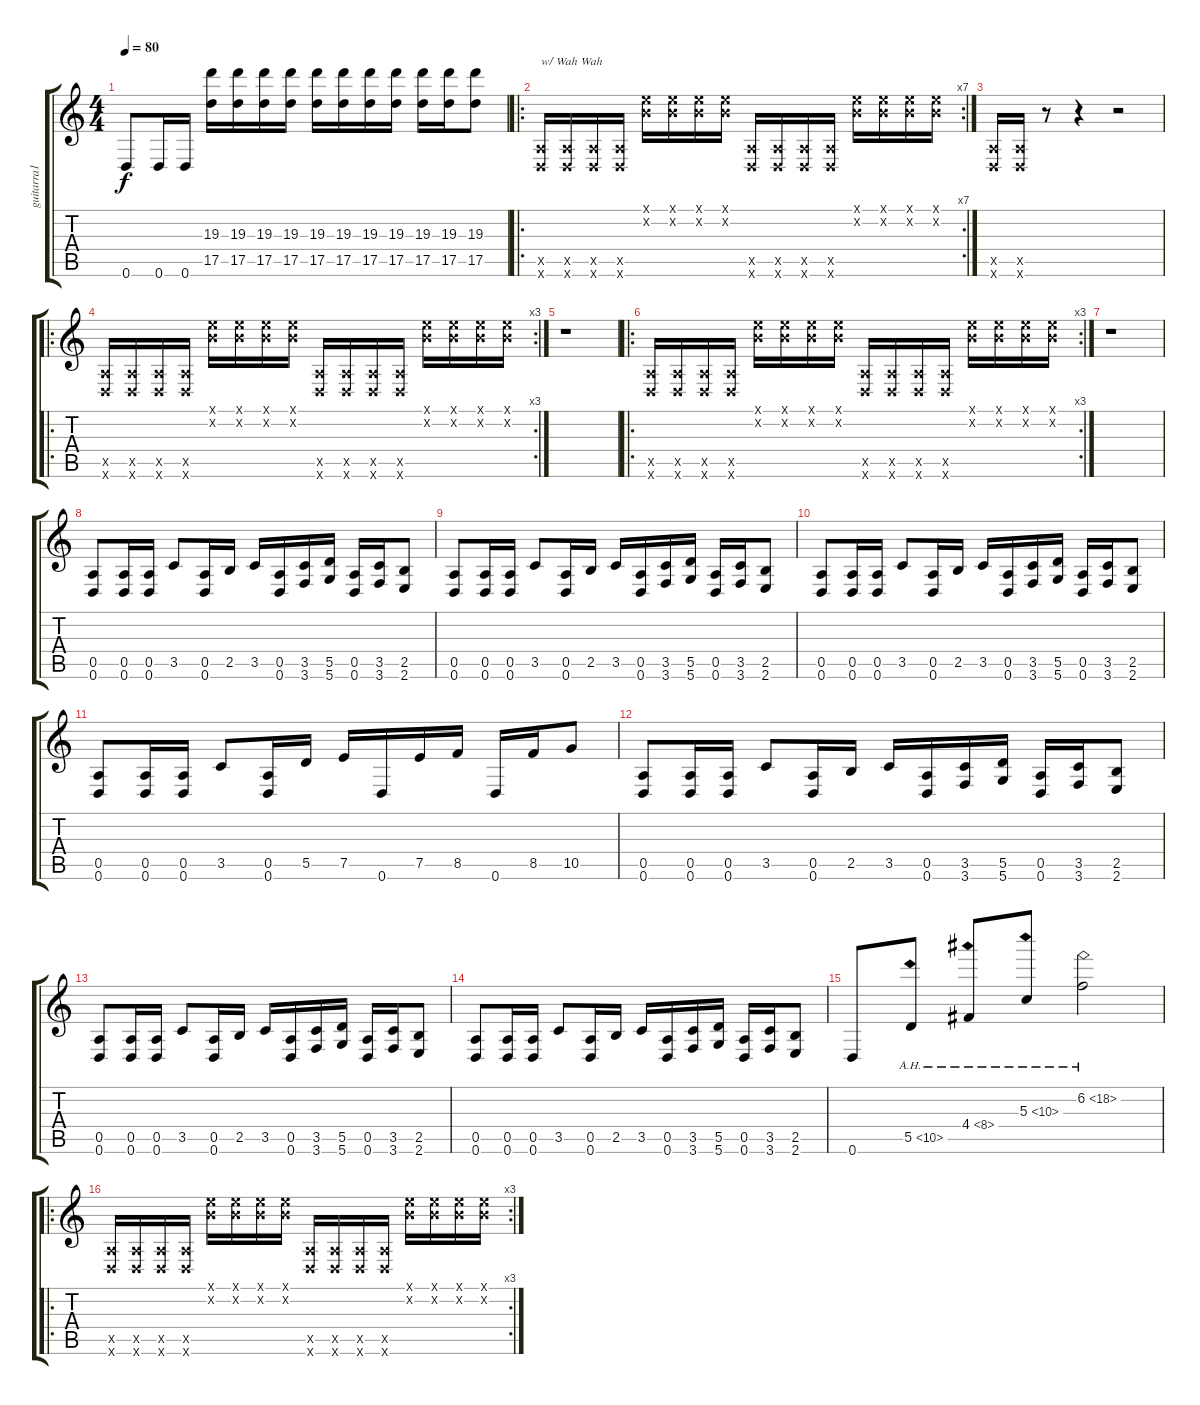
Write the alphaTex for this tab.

\track ("guitarra1" "guitarra1") {instrument distortionguitar}
\staff {score tabs}
\tuning (E4 B3 G3 D3 A2 D2) {hide}
\ts (4 4)
\tempo 80
\clef g2
\ks c
0.6.8{dy f} 0.6.16 0.6.16 (19.3 17.5).16 (19.3 17.5).16 (19.3 17.5).16 (19.3 17.5).16 (19.3 17.5).16 (19.3 17.5).16 (19.3 17.5).16 (19.3 17.5).16 (19.3 17.5).16 (19.3 17.5).16 (19.3 17.5).8 |
\ro
\rc 7
(0.5{x} 0.6{x}).16{txt "w/ Wah Wah"} (0.5{x} 0.6{x}).16 (0.5{x} 0.6{x}).16 (0.5{x} 0.6{x}).16 (0.1{x} 0.2{x}).16 (0.1{x} 0.2{x}).16 (0.1{x} 0.2{x}).16 (0.1{x} 0.2{x}).16 (0.5{x} 0.6{x}).16 (0.5{x} 0.6{x}).16 (0.5{x} 0.6{x}).16 (0.5{x} 0.6{x}).16 (0.1{x} 0.2{x}).16 (0.1{x} 0.2{x}).16 (0.1{x} 0.2{x}).16 (0.1{x} 0.2{x}).16 |
(0.5{x} 0.6{x}).16 (0.5{x} 0.6{x}).16 r.8 r.4 r.2 |
\ro
\rc 3
(0.5{x} 0.6{x}).16 (0.5{x} 0.6{x}).16 (0.5{x} 0.6{x}).16 (0.5{x} 0.6{x}).16 (0.1{x} 0.2{x}).16 (0.1{x} 0.2{x}).16 (0.1{x} 0.2{x}).16 (0.1{x} 0.2{x}).16 (0.5{x} 0.6{x}).16 (0.5{x} 0.6{x}).16 (0.5{x} 0.6{x}).16 (0.5{x} 0.6{x}).16 (0.1{x} 0.2{x}).16 (0.1{x} 0.2{x}).16 (0.1{x} 0.2{x}).16 (0.1{x} 0.2{x}).16 |
r.1 |
\ro
\rc 3
(0.5{x} 0.6{x}).16 (0.5{x} 0.6{x}).16 (0.5{x} 0.6{x}).16 (0.5{x} 0.6{x}).16 (0.1{x} 0.2{x}).16 (0.1{x} 0.2{x}).16 (0.1{x} 0.2{x}).16 (0.1{x} 0.2{x}).16 (0.5{x} 0.6{x}).16 (0.5{x} 0.6{x}).16 (0.5{x} 0.6{x}).16 (0.5{x} 0.6{x}).16 (0.1{x} 0.2{x}).16 (0.1{x} 0.2{x}).16 (0.1{x} 0.2{x}).16 (0.1{x} 0.2{x}).16 |
r.1 |
(0.5 0.6).8 (0.5 0.6).16 (0.5 0.6).16 3.5.8 (0.5 0.6).16 2.5.16 3.5.16 (0.5 0.6).16 (3.5 3.6).16 (5.5 5.6).16 (0.5 0.6).16 (3.5 3.6).16 (2.5 2.6).8 |
(0.5 0.6).8 (0.5 0.6).16 (0.5 0.6).16 3.5.8 (0.5 0.6).16 2.5.16 3.5.16 (0.5 0.6).16 (3.5 3.6).16 (5.5 5.6).16 (0.5 0.6).16 (3.5 3.6).16 (2.5 2.6).8 |
(0.5 0.6).8 (0.5 0.6).16 (0.5 0.6).16 3.5.8 (0.5 0.6).16 2.5.16 3.5.16 (0.5 0.6).16 (3.5 3.6).16 (5.5 5.6).16 (0.5 0.6).16 (3.5 3.6).16 (2.5 2.6).8 |
(0.5 0.6).8 (0.5 0.6).16 (0.5 0.6).16 3.5.8 (0.5 0.6).16 5.5.16 7.5.16 0.6.16 7.5.16 8.5.16 0.6.16 8.5.16 10.5.8 |
(0.5 0.6).8 (0.5 0.6).16 (0.5 0.6).16 3.5.8 (0.5 0.6).16 2.5.16 3.5.16 (0.5 0.6).16 (3.5 3.6).16 (5.5 5.6).16 (0.5 0.6).16 (3.5 3.6).16 (2.5 2.6).8 |
(0.5 0.6).8 (0.5 0.6).16 (0.5 0.6).16 3.5.8 (0.5 0.6).16 2.5.16 3.5.16 (0.5 0.6).16 (3.5 3.6).16 (5.5 5.6).16 (0.5 0.6).16 (3.5 3.6).16 (2.5 2.6).8 |
(0.5 0.6).8 (0.5 0.6).16 (0.5 0.6).16 3.5.8 (0.5 0.6).16 2.5.16 3.5.16 (0.5 0.6).16 (3.5 3.6).16 (5.5 5.6).16 (0.5 0.6).16 (3.5 3.6).16 (2.5 2.6).8 |
0.6.8 5.5{ah 5}.8 4.4{ah 4}.8 5.3{ah 5}.8 6.2{ah 12}.2 |
\ro
\rc 3
(0.5{x} 0.6{x}).16 (0.5{x} 0.6{x}).16 (0.5{x} 0.6{x}).16 (0.5{x} 0.6{x}).16 (0.1{x} 0.2{x}).16 (0.1{x} 0.2{x}).16 (0.1{x} 0.2{x}).16 (0.1{x} 0.2{x}).16 (0.5{x} 0.6{x}).16 (0.5{x} 0.6{x}).16 (0.5{x} 0.6{x}).16 (0.5{x} 0.6{x}).16 (0.1{x} 0.2{x}).16 (0.1{x} 0.2{x}).16 (0.1{x} 0.2{x}).16 (0.1{x} 0.2{x}).16
